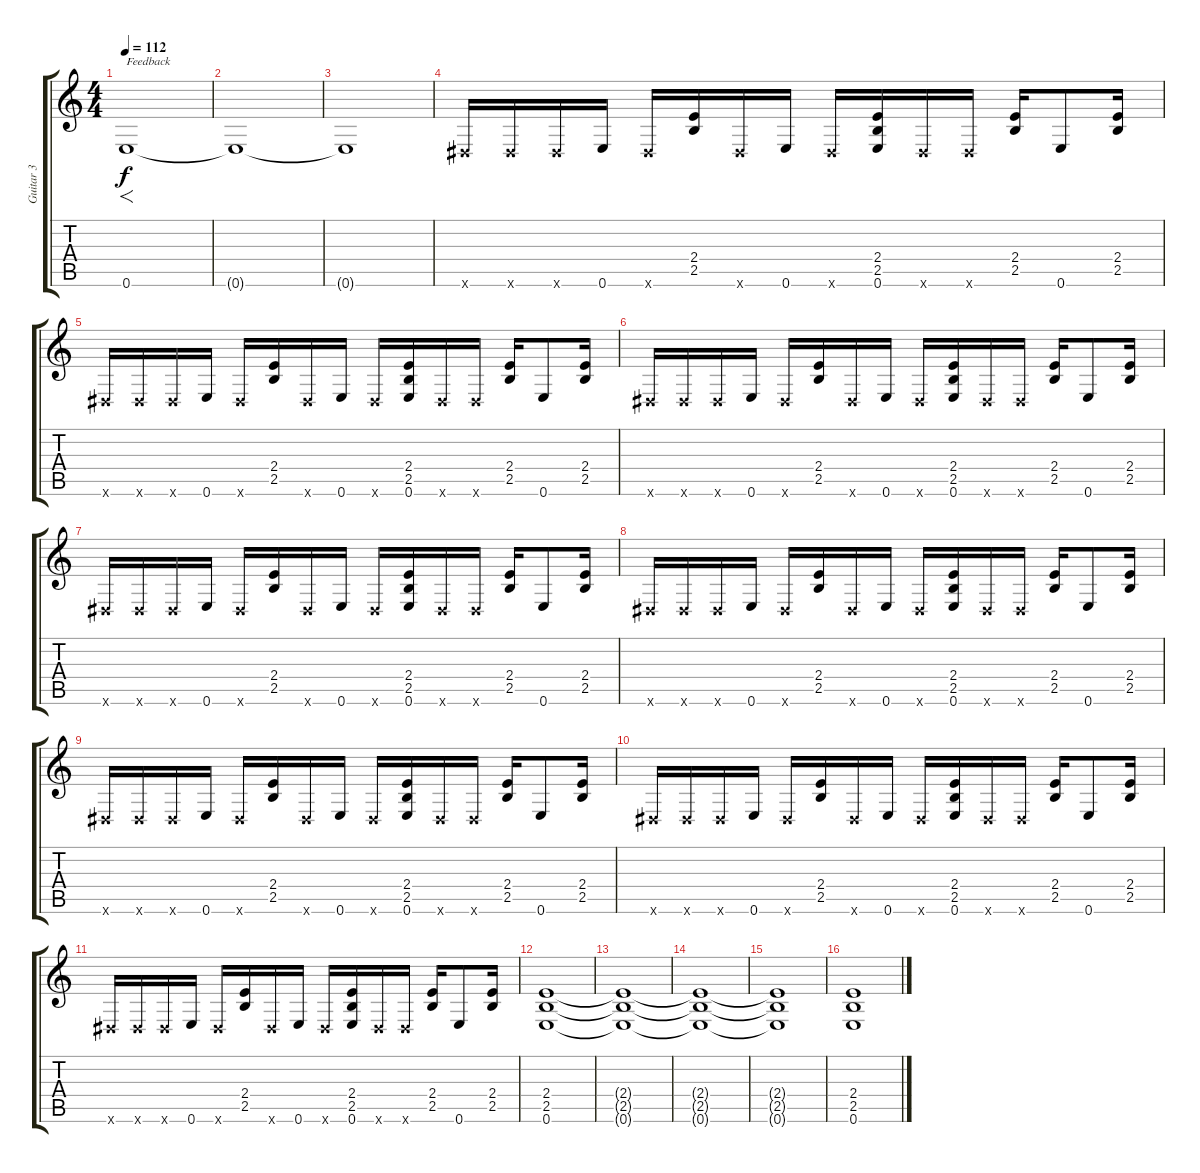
\track ("Guitar 3" "Guitar 3") {instrument overdrivenguitar}
\staff {score tabs}
\tuning (E4 B3 G3 D3 A2 E2) {hide}
\ts (4 4)
\tempo 112
\clef g2
\ks c
0.6.1{f txt "Feedback" dy f instrument overdrivenguitar} |
0.6{t}.1 |
0.6{t}.1 |
-1.6{x}.16 -1.6{x}.16 -1.6{x}.16 0.6.16 -1.6{x}.16 (2.4 2.5).16 -1.6{x}.16 0.6.16 -1.6{x}.16 (2.4 2.5 0.6).16 -1.6{x}.16 -1.6{x}.16 (2.4 2.5).16 0.6.8 (2.4 2.5).16 |
-1.6{x}.16 -1.6{x}.16 -1.6{x}.16 0.6.16 -1.6{x}.16 (2.4 2.5).16 -1.6{x}.16 0.6.16 -1.6{x}.16 (2.4 2.5 0.6).16 -1.6{x}.16 -1.6{x}.16 (2.4 2.5).16 0.6.8 (2.4 2.5).16 |
-1.6{x}.16 -1.6{x}.16 -1.6{x}.16 0.6.16 -1.6{x}.16 (2.4 2.5).16 -1.6{x}.16 0.6.16 -1.6{x}.16 (2.4 2.5 0.6).16 -1.6{x}.16 -1.6{x}.16 (2.4 2.5).16 0.6.8 (2.4 2.5).16 |
-1.6{x}.16 -1.6{x}.16 -1.6{x}.16 0.6.16 -1.6{x}.16 (2.4 2.5).16 -1.6{x}.16 0.6.16 -1.6{x}.16 (2.4 2.5 0.6).16 -1.6{x}.16 -1.6{x}.16 (2.4 2.5).16 0.6.8 (2.4 2.5).16 |
-1.6{x}.16 -1.6{x}.16 -1.6{x}.16 0.6.16 -1.6{x}.16 (2.4 2.5).16 -1.6{x}.16 0.6.16 -1.6{x}.16 (2.4 2.5 0.6).16 -1.6{x}.16 -1.6{x}.16 (2.4 2.5).16 0.6.8 (2.4 2.5).16 |
-1.6{x}.16 -1.6{x}.16 -1.6{x}.16 0.6.16 -1.6{x}.16 (2.4 2.5).16 -1.6{x}.16 0.6.16 -1.6{x}.16 (2.4 2.5 0.6).16 -1.6{x}.16 -1.6{x}.16 (2.4 2.5).16 0.6.8 (2.4 2.5).16 |
-1.6{x}.16 -1.6{x}.16 -1.6{x}.16 0.6.16 -1.6{x}.16 (2.4 2.5).16 -1.6{x}.16 0.6.16 -1.6{x}.16 (2.4 2.5 0.6).16 -1.6{x}.16 -1.6{x}.16 (2.4 2.5).16 0.6.8 (2.4 2.5).16 |
-1.6{x}.16 -1.6{x}.16 -1.6{x}.16 0.6.16 -1.6{x}.16 (2.4 2.5).16 -1.6{x}.16 0.6.16 -1.6{x}.16 (2.4 2.5 0.6).16 -1.6{x}.16 -1.6{x}.16 (2.4 2.5).16 0.6.8 (2.4 2.5).16 |
(2.4 2.5 0.6).1 |
(2.4{t} 2.5{t} 0.6{t}).1 |
(2.4{t} 2.5{t} 0.6{t}).1 |
(2.4{t} 2.5{t} 0.6{t}).1 |
(2.4 2.5 0.6).1
